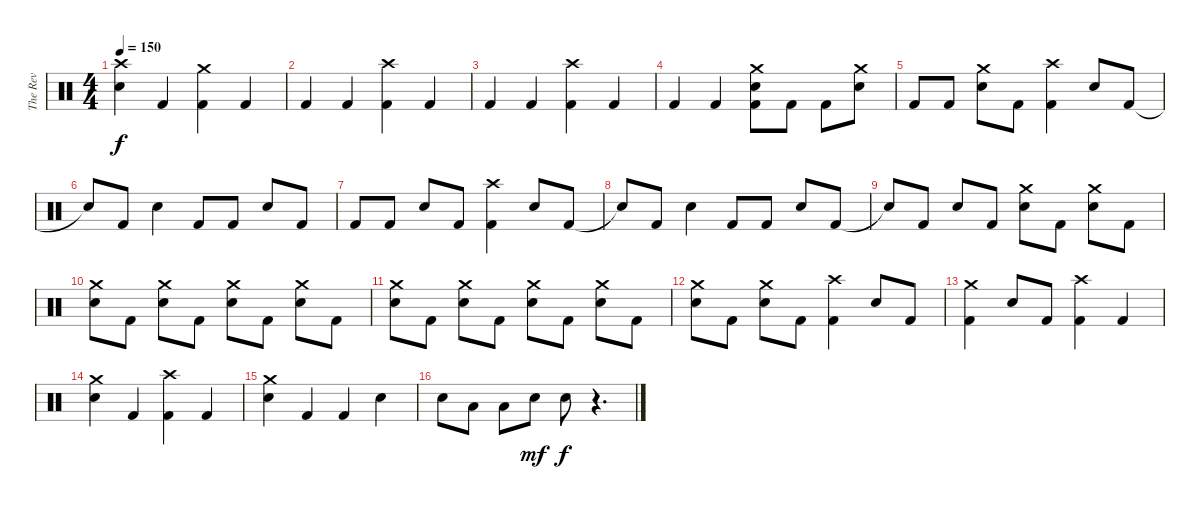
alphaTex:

\track ("The Rev" "The Rev") {instrument percussion}
\staff {score}
\articulation defaults
\ts (4 4)
\tempo 150
\clef neutral
\ks c
("Crash high (hit)" "Snare (hit) 2").4{dy f} "Kick (hit) 2".4 ("Crash medium (hit)" "Kick (hit) 2").4 "Kick (hit) 2".4 |
"Kick (hit) 2".4 "Kick (hit) 2".4 ("Crash high (hit)" "Kick (hit) 2").4 "Kick (hit) 2".4 |
"Kick (hit) 2".4 "Kick (hit) 2".4 ("Crash high (hit)" "Kick (hit) 2").4 "Kick (hit) 2".4 |
"Kick (hit) 2".4 "Kick (hit) 2".4 ("Crash medium (hit)" "Snare (hit) 2" "Kick (hit) 2").8 "Kick (hit) 2".8 "Kick (hit) 2".8 ("Crash medium (hit)" "Snare (hit) 2").8 |
"Kick (hit) 2".8 "Kick (hit) 2".8 ("Crash medium (hit)" "Snare (hit) 2").8 "Kick (hit) 2".8 ("Crash high (hit)" "Kick (hit) 2").4 "Snare (hit) 2".8 "Kick (hit) 2".8 |
"Snare (hit)"{t}.8 "Kick (hit) 2".8 "Snare (hit) 2".4 "Kick (hit) 2".8 "Kick (hit) 2".8 "Snare (hit) 2".8 "Kick (hit) 2".8 |
"Kick (hit) 2".8 "Kick (hit) 2".8 "Snare (hit) 2".8 "Kick (hit) 2".8 ("Crash high (hit)" "Kick (hit) 2").4 "Snare (hit) 2".8 "Kick (hit) 2".8 |
"Snare (hit)"{t}.8 "Kick (hit) 2".8 "Snare (hit) 2".4 "Kick (hit) 2".8 "Kick (hit) 2".8 "Snare (hit) 2".8 "Kick (hit) 2".8 |
"Snare (hit)"{t}.8 "Kick (hit) 2".8 "Snare (hit) 2".8 "Kick (hit) 2".8 ("Crash medium (hit)" "Snare (hit) 2").8 "Kick (hit) 2".8 ("Crash medium (hit)" "Snare (hit) 2").8 "Kick (hit) 2".8 |
("Crash medium (hit)" "Snare (hit) 2").8 "Kick (hit) 2".8 ("Crash medium (hit)" "Snare (hit) 2").8 "Kick (hit) 2".8 ("Crash medium (hit)" "Snare (hit) 2").8 "Kick (hit) 2".8 ("Crash medium (hit)" "Snare (hit) 2").8 "Kick (hit) 2".8 |
("Crash medium (hit)" "Snare (hit) 2").8 "Kick (hit) 2".8 ("Crash medium (hit)" "Snare (hit) 2").8 "Kick (hit) 2".8 ("Crash medium (hit)" "Snare (hit) 2").8 "Kick (hit) 2".8 ("Crash medium (hit)" "Snare (hit) 2").8 "Kick (hit) 2".8 |
("Crash medium (hit)" "Snare (hit) 2").8 "Kick (hit) 2".8 ("Crash medium (hit)" "Snare (hit) 2").8 "Kick (hit) 2".8 ("Crash high (hit)" "Kick (hit) 2").4 "Snare (hit) 2".8 "Kick (hit) 2".8 |
("Crash medium (hit)" "Kick (hit) 2").4 "Snare (hit) 2".8 "Kick (hit) 2".8 ("Crash high (hit)" "Kick (hit) 2").4 "Kick (hit) 2".4 |
("Crash medium (hit)" "Snare (hit) 2").4 "Kick (hit) 2".4 ("Crash high (hit)" "Kick (hit) 2").4 "Kick (hit) 2".4 |
("Crash medium (hit)" "Snare (hit) 2").4 "Kick (hit) 2".4 "Kick (hit) 2".4 "Snare (hit) 2".4 |
"Snare (hit) 2".8 "Low Tom (hit)".8 "Low Tom (hit)".8 "Snare (hit) 2".8{dy mf} "Snare (hit) 2".8{dy f} r.4{d}
